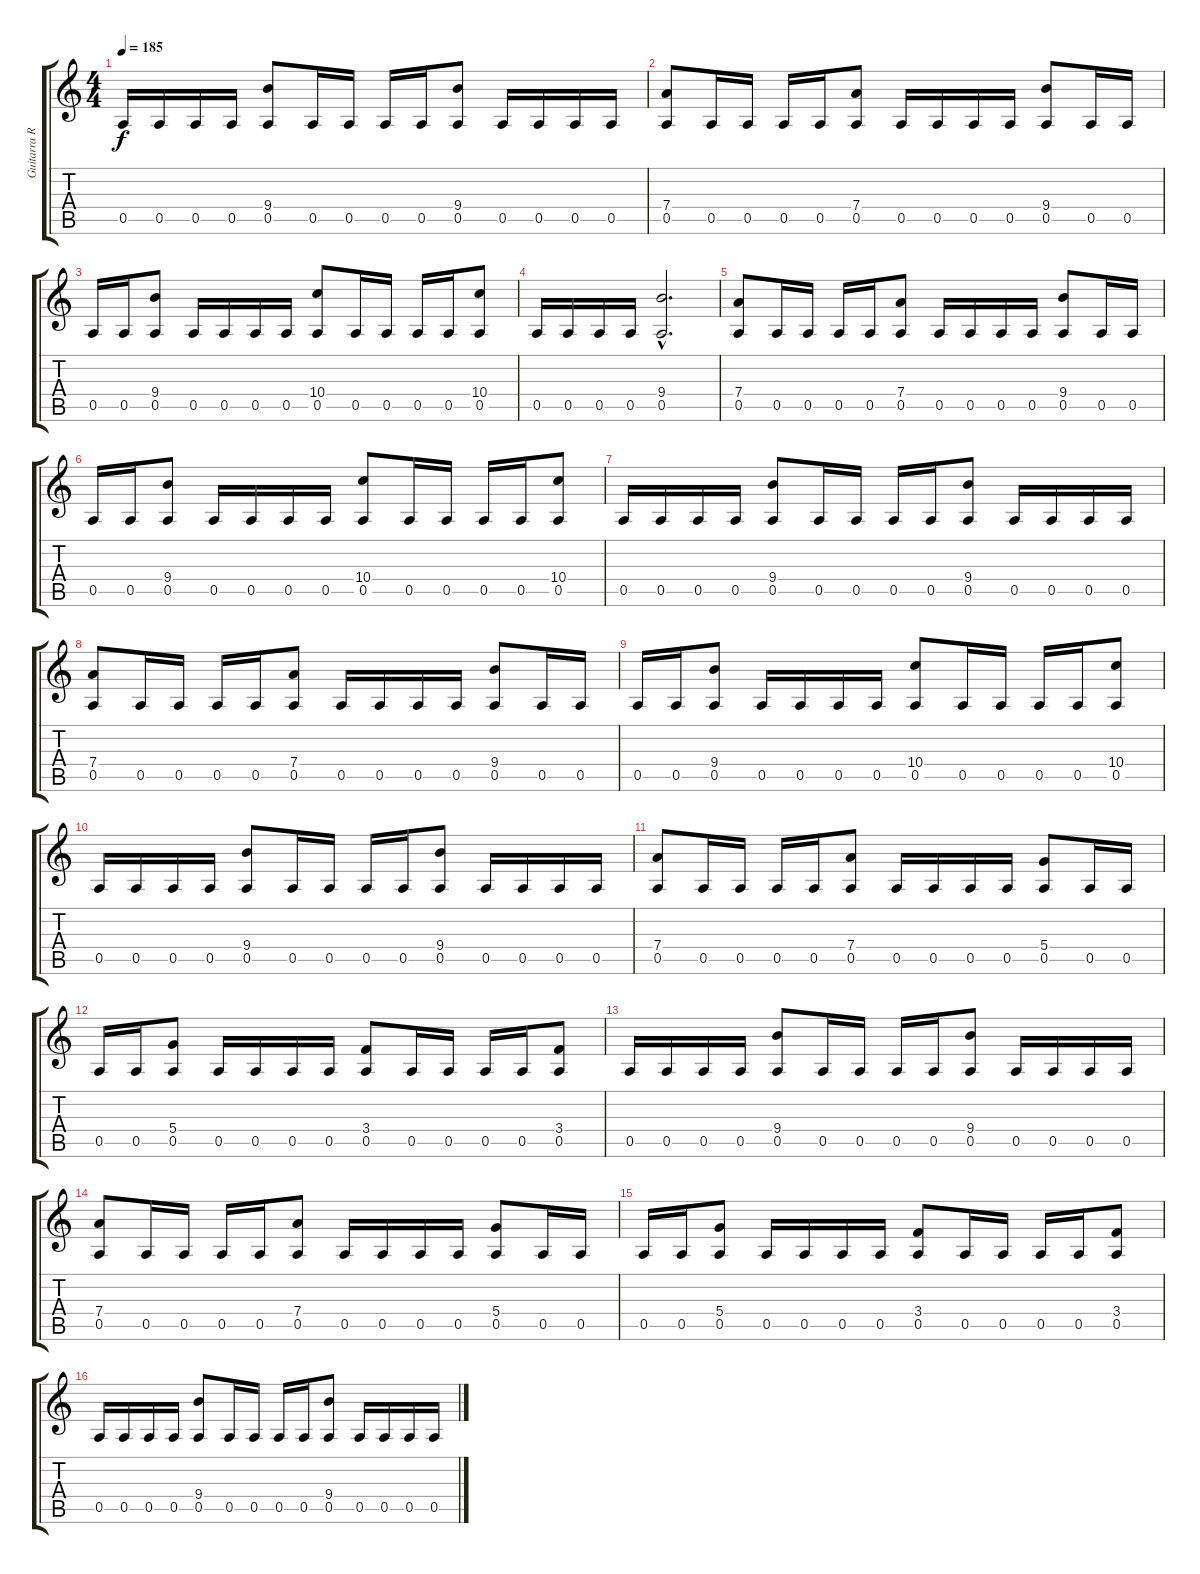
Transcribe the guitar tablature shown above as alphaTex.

\track ("Guitarra Ritmica" "Guitarra R") {instrument distortionguitar}
\staff {score tabs}
\tuning (E4 B3 G3 D3 A2 E2) {hide}
\ts (4 4)
\tempo 185
\clef g2
\ks c
0.5.16{dy f} 0.5.16 0.5.16 0.5.16 (9.4 0.5).8 0.5.16 0.5.16 0.5.16 0.5.16 (9.4 0.5).8 0.5.16 0.5.16 0.5.16 0.5.16 |
(7.4 0.5).8 0.5.16 0.5.16 0.5.16 0.5.16 (7.4 0.5).8 0.5.16 0.5.16 0.5.16 0.5.16 (9.4 0.5).8 0.5.16 0.5.16 |
0.5.16 0.5.16 (9.4 0.5).8 0.5.16 0.5.16 0.5.16 0.5.16 (10.4 0.5).8 0.5.16 0.5.16 0.5.16 0.5.16 (10.4 0.5).8 |
0.5.16 0.5.16 0.5.16 0.5.16 (9.4{hac} 0.5{hac}).2{d} |
(7.4 0.5).8 0.5.16 0.5.16 0.5.16 0.5.16 (7.4 0.5).8 0.5.16 0.5.16 0.5.16 0.5.16 (9.4 0.5).8 0.5.16 0.5.16 |
0.5.16 0.5.16 (9.4 0.5).8 0.5.16 0.5.16 0.5.16 0.5.16 (10.4 0.5).8 0.5.16 0.5.16 0.5.16 0.5.16 (10.4 0.5).8 |
0.5.16 0.5.16 0.5.16 0.5.16 (9.4 0.5).8 0.5.16 0.5.16 0.5.16 0.5.16 (9.4 0.5).8 0.5.16 0.5.16 0.5.16 0.5.16 |
(7.4 0.5).8 0.5.16 0.5.16 0.5.16 0.5.16 (7.4 0.5).8 0.5.16 0.5.16 0.5.16 0.5.16 (9.4 0.5).8 0.5.16 0.5.16 |
0.5.16 0.5.16 (9.4 0.5).8 0.5.16 0.5.16 0.5.16 0.5.16 (10.4 0.5).8 0.5.16 0.5.16 0.5.16 0.5.16 (10.4 0.5).8 |
0.5.16 0.5.16 0.5.16 0.5.16 (9.4 0.5).8 0.5.16 0.5.16 0.5.16 0.5.16 (9.4 0.5).8 0.5.16 0.5.16 0.5.16 0.5.16 |
(7.4 0.5).8 0.5.16 0.5.16 0.5.16 0.5.16 (7.4 0.5).8 0.5.16 0.5.16 0.5.16 0.5.16 (5.4 0.5).8 0.5.16 0.5.16 |
0.5.16 0.5.16 (5.4 0.5).8 0.5.16 0.5.16 0.5.16 0.5.16 (3.4 0.5).8 0.5.16 0.5.16 0.5.16 0.5.16 (3.4 0.5).8 |
0.5.16 0.5.16 0.5.16 0.5.16 (9.4 0.5).8 0.5.16 0.5.16 0.5.16 0.5.16 (9.4 0.5).8 0.5.16 0.5.16 0.5.16 0.5.16 |
(7.4 0.5).8 0.5.16 0.5.16 0.5.16 0.5.16 (7.4 0.5).8 0.5.16 0.5.16 0.5.16 0.5.16 (5.4 0.5).8 0.5.16 0.5.16 |
0.5.16 0.5.16 (5.4 0.5).8 0.5.16 0.5.16 0.5.16 0.5.16 (3.4 0.5).8 0.5.16 0.5.16 0.5.16 0.5.16 (3.4 0.5).8 |
0.5.16 0.5.16 0.5.16 0.5.16 (9.4 0.5).8 0.5.16 0.5.16 0.5.16 0.5.16 (9.4 0.5).8 0.5.16 0.5.16 0.5.16 0.5.16
